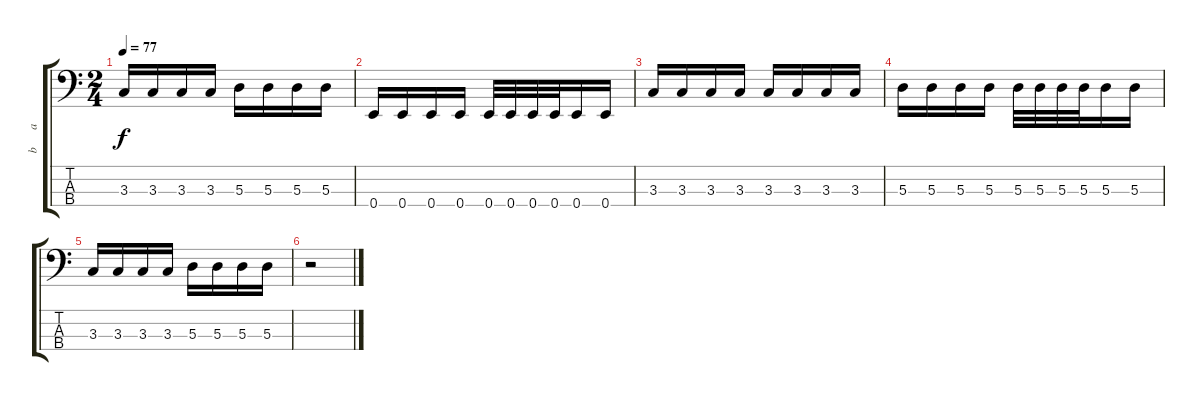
\track ("b      a       s      s" "b      a  ") {instrument slapbass1}
\staff {score tabs}
\tuning (G2 D2 A1 E1) {hide}
\ts (2 4)
\tempo 77
\clef f4
\ks c
3.3.16{dy f} 3.3.16 3.3.16 3.3.16 5.3.16 5.3.16 5.3.16 5.3.16 |
0.4.16 0.4.16 0.4.16 0.4.16 0.4.32 0.4.32 0.4.32 0.4.32 0.4.16 0.4.16 |
3.3.16 3.3.16 3.3.16 3.3.16 3.3.16 3.3.16 3.3.16 3.3.16 |
5.3.16 5.3.16 5.3.16 5.3.16 5.3.32 5.3.32 5.3.32 5.3.32 5.3.16 5.3.16 |
3.3.16 3.3.16 3.3.16 3.3.16 5.3.16 5.3.16 5.3.16 5.3.16 |
r.2
